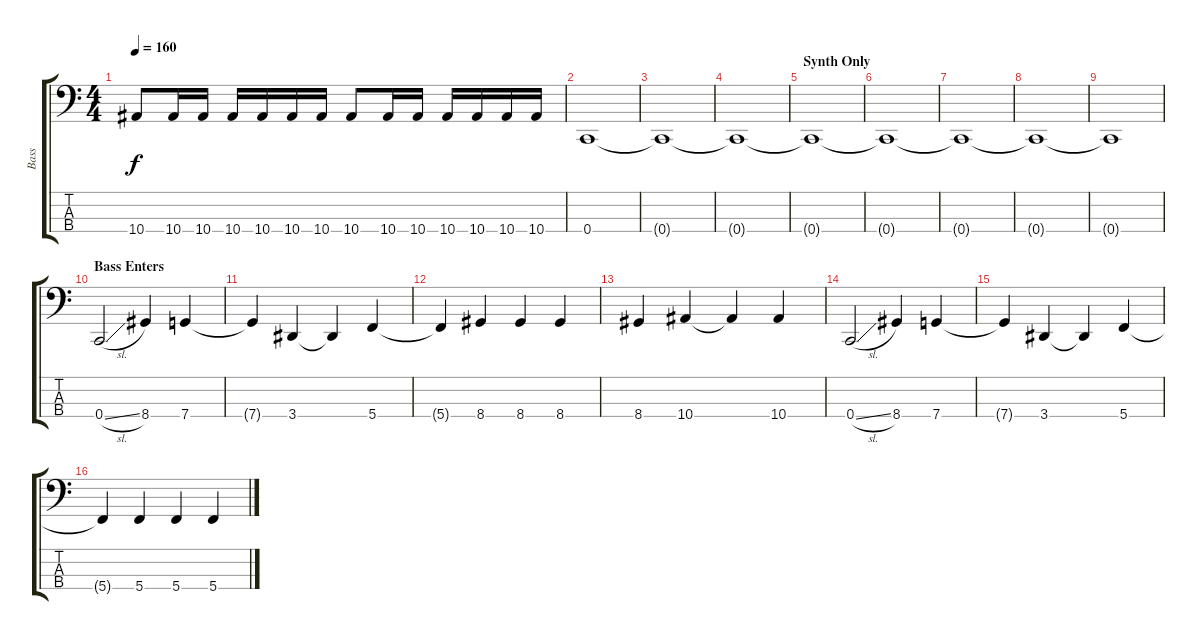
\track ("Bass" "Bass") {instrument electricbasspick}
\staff {score tabs}
\tuning (Eb2 Bb1 F1 C1) {hide}
\ts (4 4)
\tempo 160
\clef f4
\ks c
10.4.8{dy f} 10.4.16 10.4.16 10.4.16 10.4.16 10.4.16 10.4.16 10.4.8 10.4.16 10.4.16 10.4.16 10.4.16 10.4.16 10.4.16 |
0.4.1 |
0.4{t}.1 |
0.4{t}.1 |
\section ("" "Synth Only")
0.4{t}.1 |
0.4{t}.1 |
0.4{t}.1 |
0.4{t}.1 |
0.4{t}.1 |
\section ("" "Bass Enters")
0.4{sl}.2 8.4.4 7.4.4 |
7.4{t}.4 3.4.4 3.4{t}.4 5.4.4 |
5.4{t}.4 8.4.4 8.4.4 8.4.4 |
8.4.4 10.4.4 10.4{t}.4 10.4.4 |
0.4{sl}.2 8.4.4 7.4.4 |
7.4{t}.4 3.4.4 3.4{t}.4 5.4.4 |
5.4{t}.4 5.4.4 5.4.4 5.4.4
